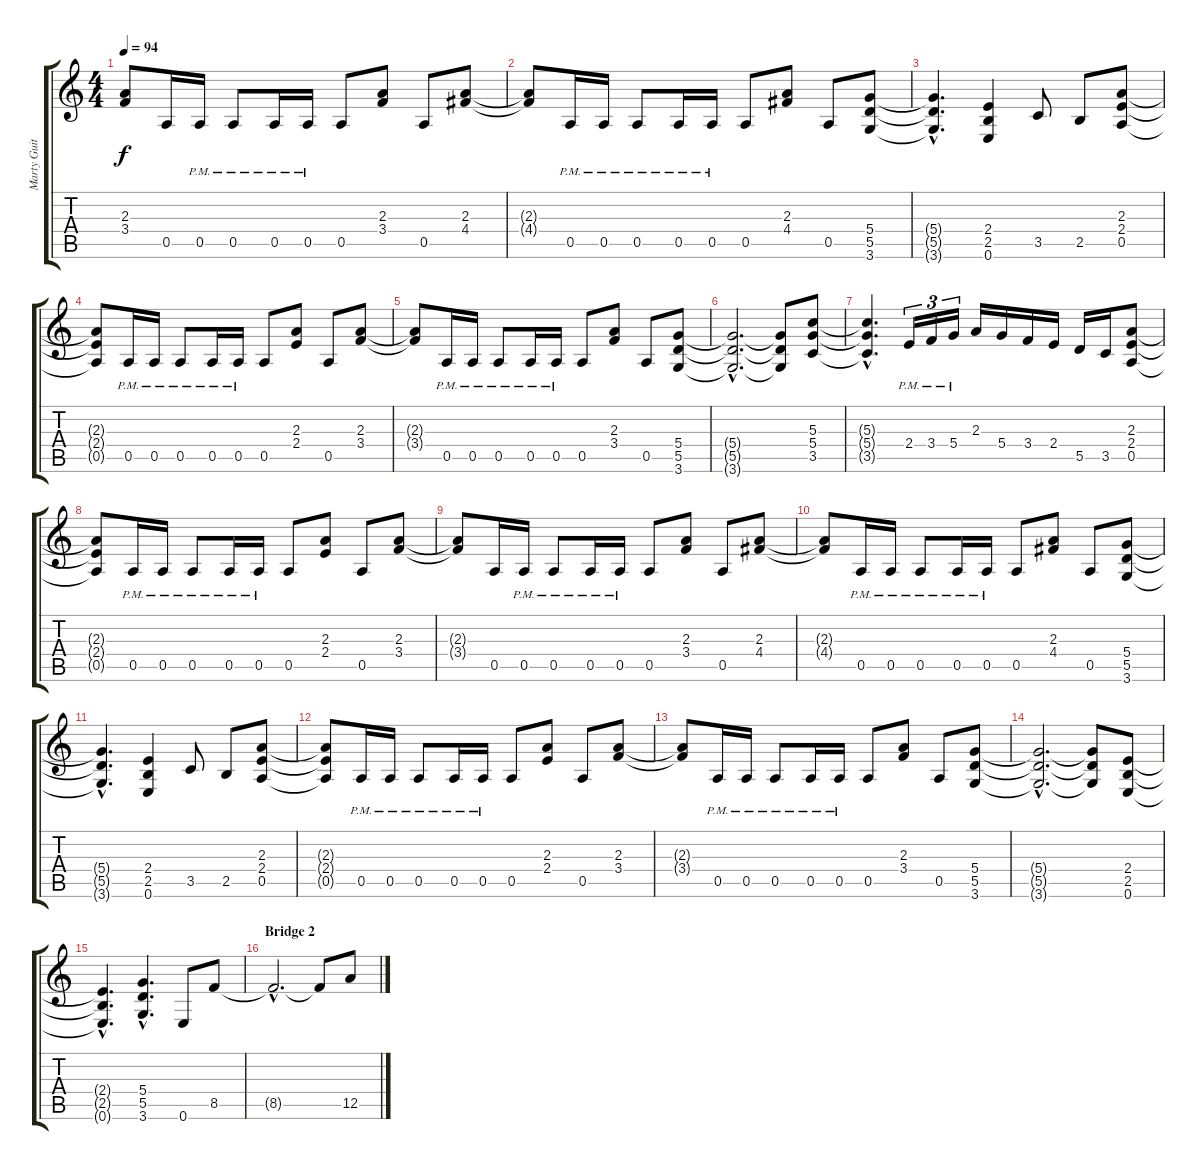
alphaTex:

\track ("Marty Guitar" "Marty Guit") {instrument overdrivenguitar}
\staff {score tabs}
\tuning (E4 B3 G3 D3 A2 E2) {hide}
\ts (4 4)
\tempo 94
\clef g2
\ks c
(2.3{t} 3.4{t}).8{dy f} 0.5.16 0.5{pm}.16 0.5{pm}.8 0.5{pm}.16 0.5{pm}.16 0.5.8 (2.3 3.4).8 0.5.8 (2.3 4.4).8 |
(2.3{t} 4.4{t}).8 0.5{pm}.16 0.5{pm}.16 0.5{pm}.8 0.5{pm}.16 0.5{pm}.16 0.5.8 (2.3 4.4).8 0.5.8 (5.4 5.5 3.6).8 |
(5.4{hac t} 5.5{hac t} 3.6{hac t}).4{d} (2.4 2.5 0.6).4 3.5.8 2.5.8 (2.3 2.4 0.5).8 |
(2.3{t} 2.4{t} 0.5{t}).8 0.5{pm}.16 0.5{pm}.16 0.5{pm}.8 0.5{pm}.16 0.5{pm}.16 0.5.8 (2.3 2.4).8 0.5.8 (2.3 3.4).8 |
(2.3{t} 3.4{t}).8 0.5{pm}.16 0.5{pm}.16 0.5{pm}.8 0.5{pm}.16 0.5{pm}.16 0.5.8 (2.3 3.4).8 0.5.8 (5.4 5.5 3.6).8 |
(5.4{hac t} 5.5{hac t} 3.6{hac t}).2{d} (5.4{t} 5.5{t} 3.6{t}).8 (5.3 5.4 3.5).8 |
(5.3{hac t} 5.4{hac t} 3.5{hac t}).4{d} 2.4{pm}.16{tu (3 2)} 3.4{pm}.16{tu (3 2)} 5.4{pm}.16{tu (3 2)} 2.3.16 5.4.16 3.4.16 2.4.16 5.5.16 3.5.16 (2.3 2.4 0.5).8 |
\section ("" "")
(2.3{t} 2.4{t} 0.5{t}).8 0.5{pm}.16 0.5{pm}.16 0.5{pm}.8 0.5{pm}.16 0.5{pm}.16 0.5.8 (2.3 2.4).8 0.5.8 (2.3 3.4).8 |
(2.3{t} 3.4{t}).8 0.5.16 0.5{pm}.16 0.5{pm}.8 0.5{pm}.16 0.5{pm}.16 0.5.8 (2.3 3.4).8 0.5.8 (2.3 4.4).8 |
(2.3{t} 4.4{t}).8 0.5{pm}.16 0.5{pm}.16 0.5{pm}.8 0.5{pm}.16 0.5{pm}.16 0.5.8 (2.3 4.4).8 0.5.8 (5.4 5.5 3.6).8 |
(5.4{hac t} 5.5{hac t} 3.6{hac t}).4{d} (2.4 2.5 0.6).4 3.5.8 2.5.8 (2.3 2.4 0.5).8 |
(2.3{t} 2.4{t} 0.5{t}).8 0.5{pm}.16 0.5{pm}.16 0.5{pm}.8 0.5{pm}.16 0.5{pm}.16 0.5.8 (2.3 2.4).8 0.5.8 (2.3 3.4).8 |
(2.3{t} 3.4{t}).8 0.5{pm}.16 0.5{pm}.16 0.5{pm}.8 0.5{pm}.16 0.5{pm}.16 0.5.8 (2.3 3.4).8 0.5.8 (5.4 5.5 3.6).8 |
(5.4{hac t} 5.5{hac t} 3.6{hac t}).2{d} (5.4{t} 5.5{t} 3.6{t}).8 (2.4 2.5 0.6).8 |
(2.4{hac t} 2.5{hac t} 0.6{hac t}).4{d} (5.4{hac} 5.5{hac} 3.6{hac}).4{d} 0.6.8 8.5.8 |
\section ("" "Bridge 2")
8.5{hac t}.2{d} 8.5{t}.8 12.5.8
